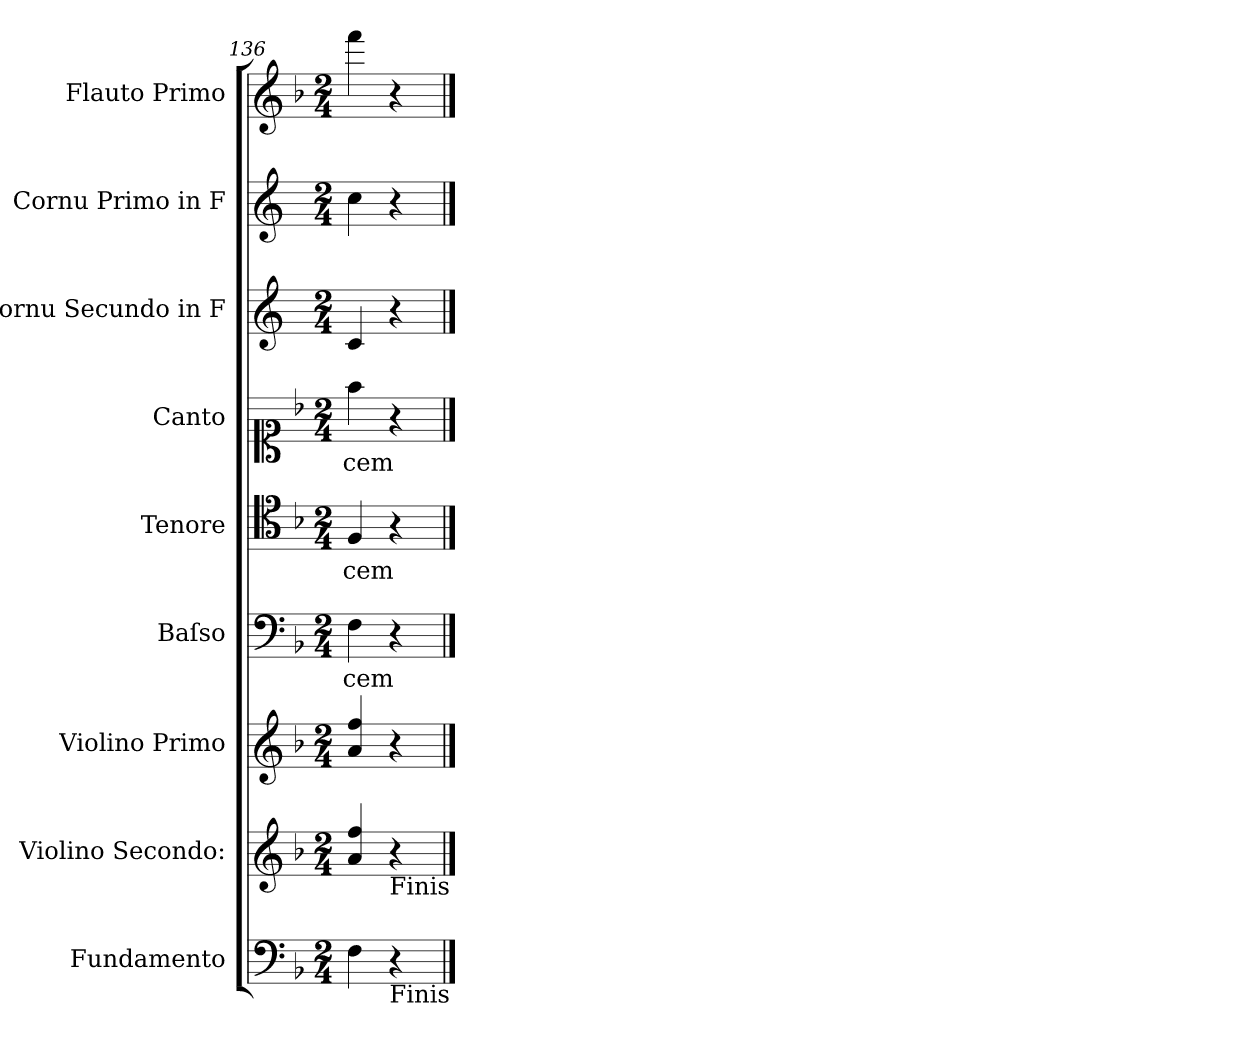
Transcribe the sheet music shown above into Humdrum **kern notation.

**kern	**kern	**kern	**kern	**text	**kern	**text	**kern	**text	**kern	**kern	**kern
*part9	*part8	*part7	*part6	*part6	*part5	*part5	*part4	*part4	*part3	*part2	*part1
*staff9	*staff8	*staff7	*staff6	*staff6	*staff5	*staff5	*staff4	*staff4	*staff3	*staff2	*staff1
*I"Fundamento	*I"Violino Secondo:	*I"Violino Primo	*I"Baſso	*	*I"Tenore	*	*I"Canto	*	*I"Cornu Secundo in F	*I"Cornu Primo in F	*I"Flauto Primo
*	*I'vl 2	*I'vl 1	*I'B	*	*I'T	*	*I'C	*	*I'cor 2	*I'cor 1	*I'fl 1
*clefF4	*clefG2	*clefG2	*clefF4	*	*clefC4	*	*clefC1	*	*clefG2	*clefG2	*clefG2
*	*	*	*	*	*	*	*	*	*ITrd4c7	*ITrd4c7	*
*k[b-]	*k[b-]	*k[b-]	*k[b-]	*	*k[b-]	*	*k[b-]	*	*k[b-]	*k[b-]	*k[b-]
*F:	*F:	*F:	*F:	*	*F:	*	*F:	*	*F:	*F:	*F:
*M2/4	*M2/4	*M2/4	*M2/4	*	*M2/4	*	*M2/4	*	*M2/4	*M2/4	*M2/4
=136	=136	=136	=136	=136	=136	=136	=136	=136	=136	=136	=136
4F\	4a/ 4ff/	4a/ 4ff/	4F\	-cem	4F/	-cem	4ff\	-cem	4F/	4f\	4fff\
!	!LO:TX:b:t=Finis	!	!	!	!	!	!	!	!	!	!
!LO:TX:b:t=Finis	!	!	!	!	!	!	!	!	!	!	!
4r	4r	4r	4r	.	4r	.	4r	.	4r	4r	4r
==	==	==	==	==	==	==	==	==	==	==	==
*-	*-	*-	*-	*-	*-	*-	*-	*-	*-	*-	*-
